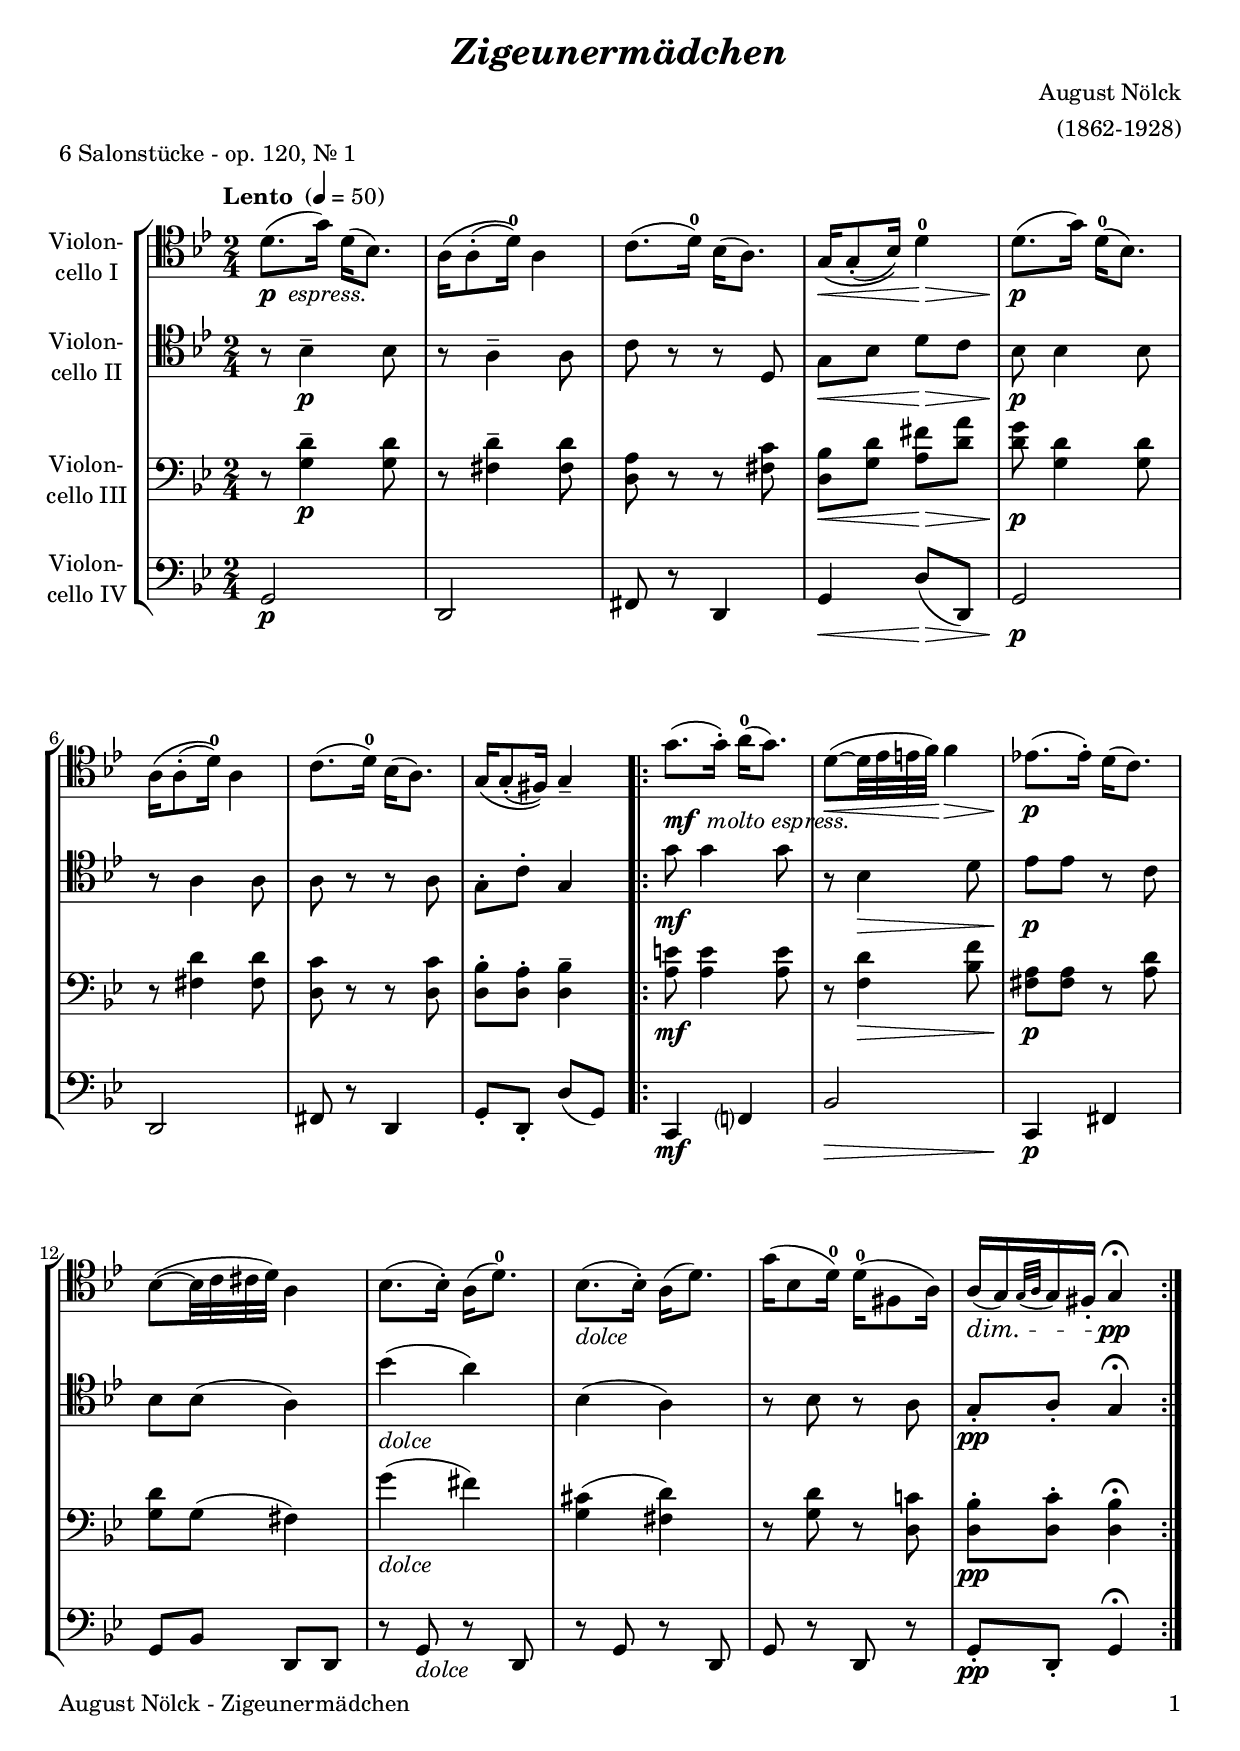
\version "2.18.2"
\include "deutsch.ly"
  
#(set-global-staff-size 20)

\header {
  title     = \markup \bold \italic "Zigeunermädchen"
  composer  = "August Nölck"
  arranger  = "(1862-1928)"
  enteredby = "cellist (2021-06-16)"
  piece     = "6 Salonstücke - op. 120, Nr. 1"
}

voiceconsts = {
  \key g \minor
  \time 2/4
  \clef "bass"
  \numericTimeSignature
  \compressEmptyMeasures
  % Set default beaming for all staves
%  \set Timing.beamExceptions = #'()
%  \set Timing.baseMoment     = #(ly:make-moment 1 4)
%  \set Timing.beatStructure  = #'(1 1 1)
  \tempo "Lento " 4=50
}

micl = "clarinet"
mifl = "flute"
miob = "oboe"
mifh = "french horn"
misx = "tenor sax"
mist = "string ensemble 1"
miba = "cello"

dolc = \markup \italic "dolce"
mfme = \markup { \dynamic mf \italic " molto espress." }
pesp = \markup { \dynamic p \italic " espress." }

va = \relative c' {
  \voiceconsts
  \clef "tenor"
  
  d8.(_\pesp g16) d( b8.)
  a16[\( a8(-. d16-0)\)] a4
  c8.( d16)-0 b( a8.)
  g16[\(\< g8(-. b16))\)] d4-0\!\>
  d8.(\!\p g16) d(-0 b8.)

  a16[\( a8(-. d16-0)\)] a4
  c8.( d16)-0 b( a8.)
  g16[\( g8(-. fis16)\)] g4--
  \repeat volta 2 {
    g'8.(_\mfme g16)-. a(-0 g8.)
    d8(~\< d32 es e f)\! f4\>

    es!8.(\!\p es16)-. d( c8.)
    b8(~ b32 c cis d) a4
    b8.( b16)-. a( d8.)-0
    b8.(_\dolc b16)-. a( d8.)
    g16( b,8 d16)-0 d(-0 fis,8 a16)
    a[(\dim g) \grace { g32( a } g16) fis]-. g4\fermata\pp
  }
}

vb = \relative c' {
  \voiceconsts
  \clef "tenor"
  
  r8 b4--\p b8
  r a4-- a8
  c r r d,
  g\< b d\> c
  b\!\p b4 b8

  r a4 a8
  a r r a
  g-. c-. g4
  \repeat volta 2 {
    g'8\mf g4 g8
    r b,4\> d8

    es\!\p es r c
    b8 b( a4)
    b'(_\dolc a)
    b,( a)
    r8 b r a
    g-.\pp a-. g4\fermata
  }
}

\include "v3.ily"
vd = \relative c {
  \voiceconsts

  g2\p
  d
  fis8 r d4
  g\< d'8(\!\> d,)
  g2\!\p
  
  d
  fis8 r d4
  g8-. d-. d'( g,)
  \repeat volta 2 {
    c,4\mf f?
    b2\>

    c,4\!\p fis
    g8 b d, d
    r g_\dolc r d
    r g r d
    g r d r
    g-.\pp d-. g4\fermata
  }
}


music = \new StaffGroup <<
      \new Staff {
	\set Staff.midiInstrument = \miba
	\set Staff.instrumentName = \markup \center-column { "Violon-" "cello I" }
	\transpose g g { \va }
      }

      \new Staff {
	\set Staff.midiInstrument = \miba
	\set Staff.instrumentName = \markup \center-column { "Violon-" "cello II" }
	\transpose g g { \vb }
      }

      \new Staff {
	\set Staff.midiInstrument = \miba
	\set Staff.instrumentName = \markup \center-column { "Violon-" "cello III" }
	\transpose g g { \vc }
      }

      \new Staff {
	\set Staff.midiInstrument = \miba
	\set Staff.instrumentName = \markup \center-column { "Violon-" "cello IV" }
	\transpose g g { \vd }
      }
>>

\book {
   \paper {
    print-page-number = ##t
    print-first-page-number = ##t
    ragged-last-bottom = ##f
    oddHeaderMarkup = \markup \null
    evenHeaderMarkup = \markup \null
    oddFooterMarkup = \markup {
      \fill-line {
        \on-the-fly #print-page-number-check-first
        "August Nölck - Zigeunermädchen" \fromproperty #'page:page-number-string
      }
    }
    evenFooterMarkup = \oddFooterMarkup
  } \score {
    \music
    \layout {}
  }

  \score {
    \unfoldRepeats \music

    \midi {
      \context {
        \Score
      }
    }
  }
}